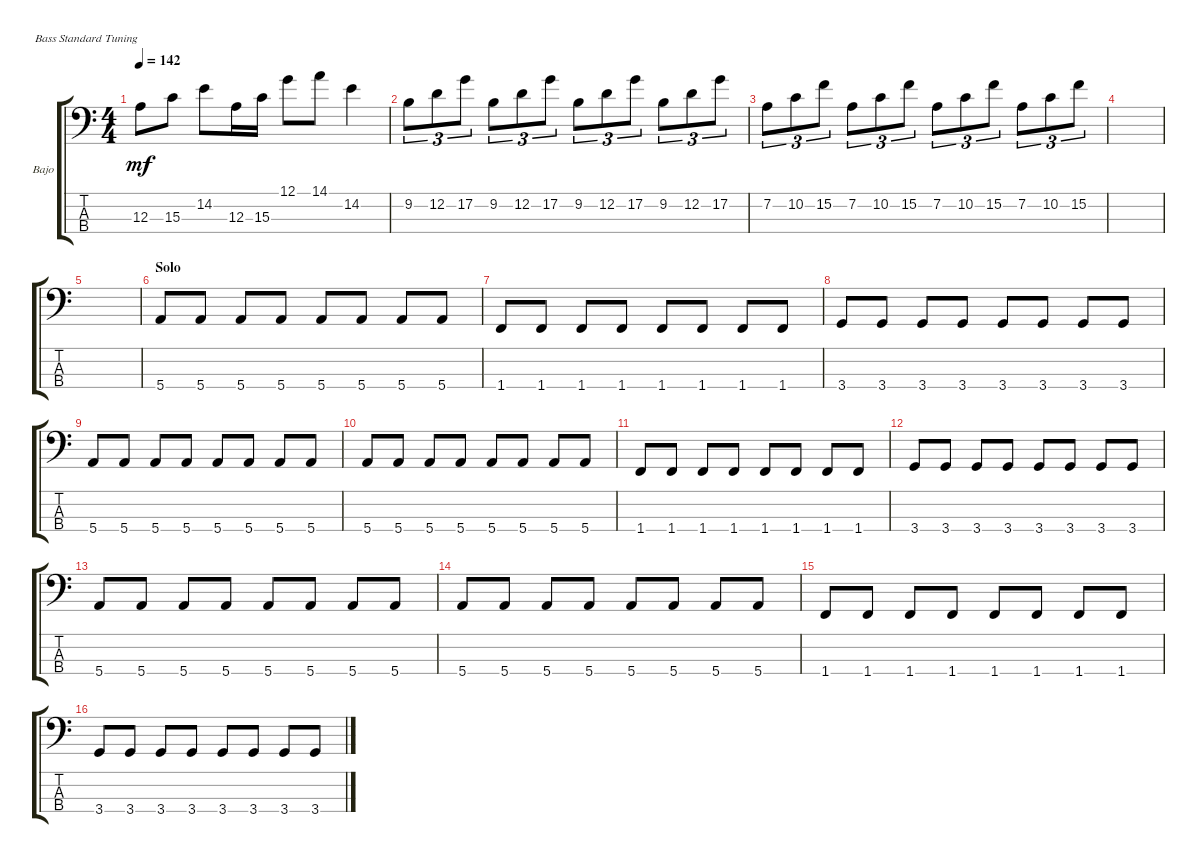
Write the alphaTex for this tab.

\bracketExtendMode groupsimilarinstruments
\firstSystemTrackNameOrientation horizontal
\otherSystemsTrackNameOrientation horizontal
\track ("Bajo" "Bajo") {instrument electricbassfinger}
\staff {score tabs}
\tuning (G2 D2 A1 E1)
\ts (4 4)
\tempo 142
\clef f4
\ks c
12.3.8{dy mf} 15.3.8 14.2.8 12.3.16 15.3.16 12.1.8 14.1.8 14.2.4 |
9.2.8{tu (3 2)} 12.2.8{tu (3 2)} 17.2.8{tu (3 2)} 9.2.8{tu (3 2)} 12.2.8{tu (3 2)} 17.2.8{tu (3 2)} 9.2.8{tu (3 2)} 12.2.8{tu (3 2)} 17.2.8{tu (3 2)} 9.2.8{tu (3 2)} 12.2.8{tu (3 2)} 17.2.8{tu (3 2)} |
7.2.8{tu (3 2)} 10.2.8{tu (3 2)} 15.2.8{tu (3 2)} 7.2.8{tu (3 2)} 10.2.8{tu (3 2)} 15.2.8{tu (3 2)} 7.2.8{tu (3 2)} 10.2.8{tu (3 2)} 15.2.8{tu (3 2)} 7.2.8{tu (3 2)} 10.2.8{tu (3 2)} 15.2.8{tu (3 2)} |
|
|
\section ("" "Solo")
5.4.8 5.4.8 5.4.8 5.4.8 5.4.8 5.4.8 5.4.8 5.4.8 |
1.4.8 1.4.8 1.4.8 1.4.8 1.4.8 1.4.8 1.4.8 1.4.8 |
3.4.8 3.4.8 3.4.8 3.4.8 3.4.8 3.4.8 3.4.8 3.4.8 |
5.4.8 5.4.8 5.4.8 5.4.8 5.4.8 5.4.8 5.4.8 5.4.8 |
5.4.8 5.4.8 5.4.8 5.4.8 5.4.8 5.4.8 5.4.8 5.4.8 |
1.4.8 1.4.8 1.4.8 1.4.8 1.4.8 1.4.8 1.4.8 1.4.8 |
3.4.8 3.4.8 3.4.8 3.4.8 3.4.8 3.4.8 3.4.8 3.4.8 |
5.4.8 5.4.8 5.4.8 5.4.8 5.4.8 5.4.8 5.4.8 5.4.8 |
5.4.8 5.4.8 5.4.8 5.4.8 5.4.8 5.4.8 5.4.8 5.4.8 |
1.4.8 1.4.8 1.4.8 1.4.8 1.4.8 1.4.8 1.4.8 1.4.8 |
3.4.8 3.4.8 3.4.8 3.4.8 3.4.8 3.4.8 3.4.8 3.4.8
